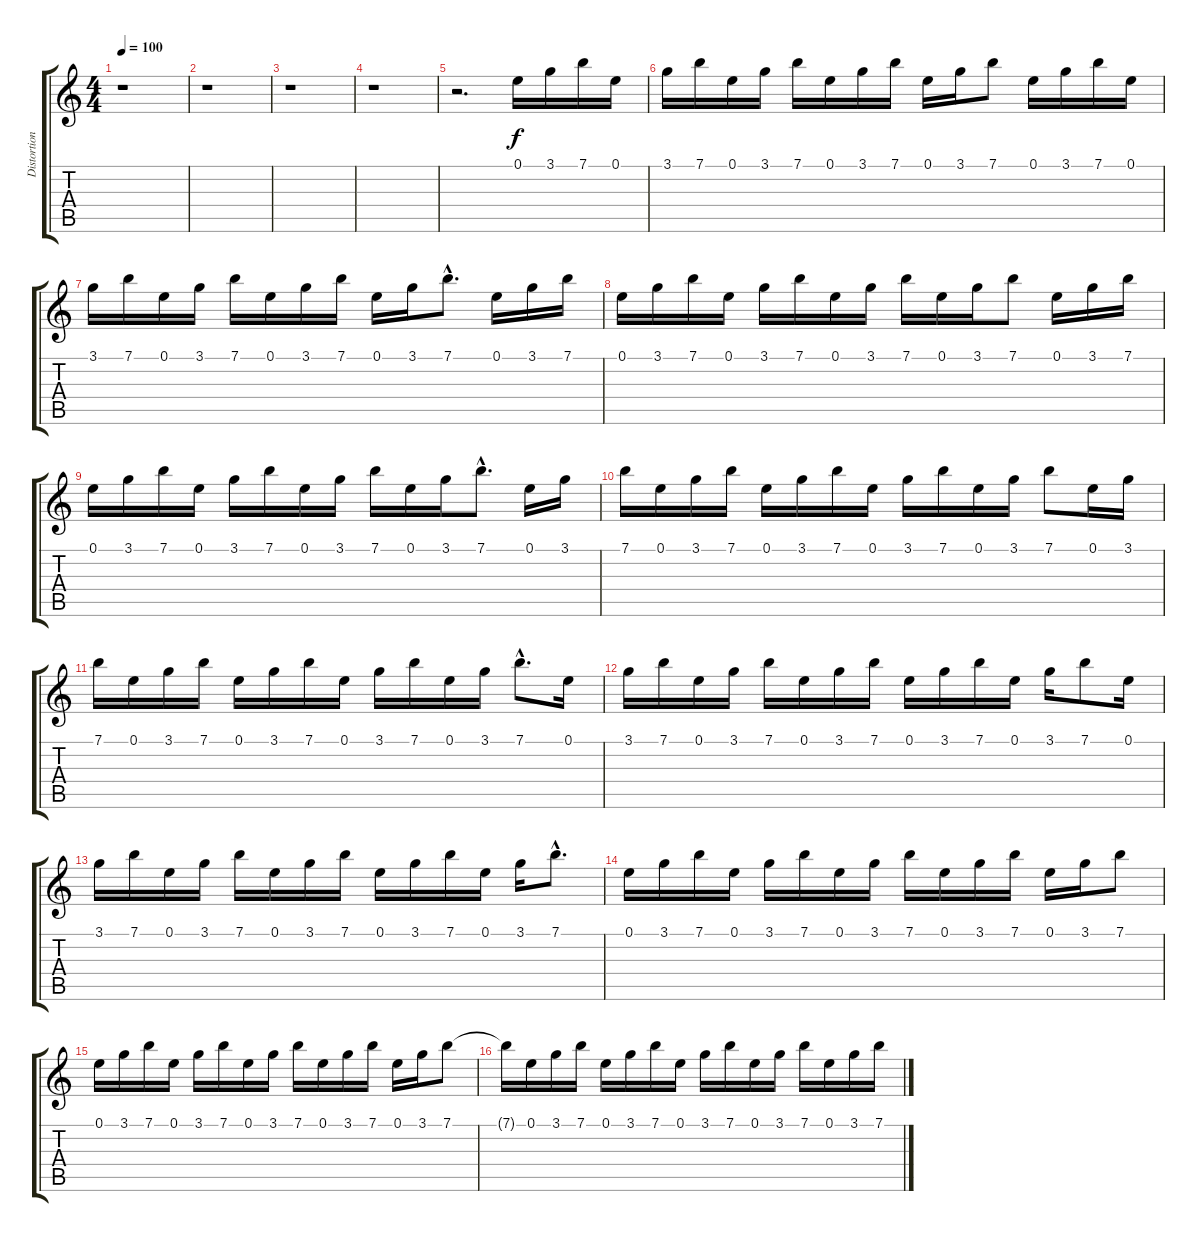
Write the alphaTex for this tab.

\track ("Distortion Guitar" "Distortion") {instrument distortionguitar}
\staff {score tabs}
\tuning (E4 B3 G3 D3 A2 E2) {hide}
\ts (4 4)
\tempo 100
\clef g2
\ks c
r.1{dy f} |
r.1 |
r.1 |
r.1 |
r.2{d} 0.1.16 3.1.16 7.1.16 0.1.16 |
3.1.16 7.1.16 0.1.16 3.1.16 7.1.16 0.1.16 3.1.16 7.1.16 0.1.16 3.1.16 7.1.8 0.1.16 3.1.16 7.1.16 0.1.16 |
3.1.16 7.1.16 0.1.16 3.1.16 7.1.16 0.1.16 3.1.16 7.1.16 0.1.16 3.1.16 7.1{hac}.8{d} 0.1.16 3.1.16 7.1.16 |
0.1.16 3.1.16 7.1.16 0.1.16 3.1.16 7.1.16 0.1.16 3.1.16 7.1.16 0.1.16 3.1.16 7.1.8 0.1.16 3.1.16 7.1.16 |
0.1.16 3.1.16 7.1.16 0.1.16 3.1.16 7.1.16 0.1.16 3.1.16 7.1.16 0.1.16 3.1.16 7.1{hac}.8{d} 0.1.16 3.1.16 |
7.1.16 0.1.16 3.1.16 7.1.16 0.1.16 3.1.16 7.1.16 0.1.16 3.1.16 7.1.16 0.1.16 3.1.16 7.1.8 0.1.16 3.1.16 |
7.1.16 0.1.16 3.1.16 7.1.16 0.1.16 3.1.16 7.1.16 0.1.16 3.1.16 7.1.16 0.1.16 3.1.16 7.1{hac}.8{d} 0.1.16 |
3.1.16 7.1.16 0.1.16 3.1.16 7.1.16 0.1.16 3.1.16 7.1.16 0.1.16 3.1.16 7.1.16 0.1.16 3.1.16 7.1.8 0.1.16 |
3.1.16 7.1.16 0.1.16 3.1.16 7.1.16 0.1.16 3.1.16 7.1.16 0.1.16 3.1.16 7.1.16 0.1.16 3.1.16 7.1{hac}.8{d} |
0.1.16 3.1.16 7.1.16 0.1.16 3.1.16 7.1.16 0.1.16 3.1.16 7.1.16 0.1.16 3.1.16 7.1.16 0.1.16 3.1.16 7.1.8 |
0.1.16 3.1.16 7.1.16 0.1.16 3.1.16 7.1.16 0.1.16 3.1.16 7.1.16 0.1.16 3.1.16 7.1.16 0.1.16 3.1.16 7.1.8 |
7.1{t}.16 0.1.16 3.1.16 7.1.16 0.1.16 3.1.16 7.1.16 0.1.16 3.1.16 7.1.16 0.1.16 3.1.16 7.1.16 0.1.16 3.1.16 7.1.16
